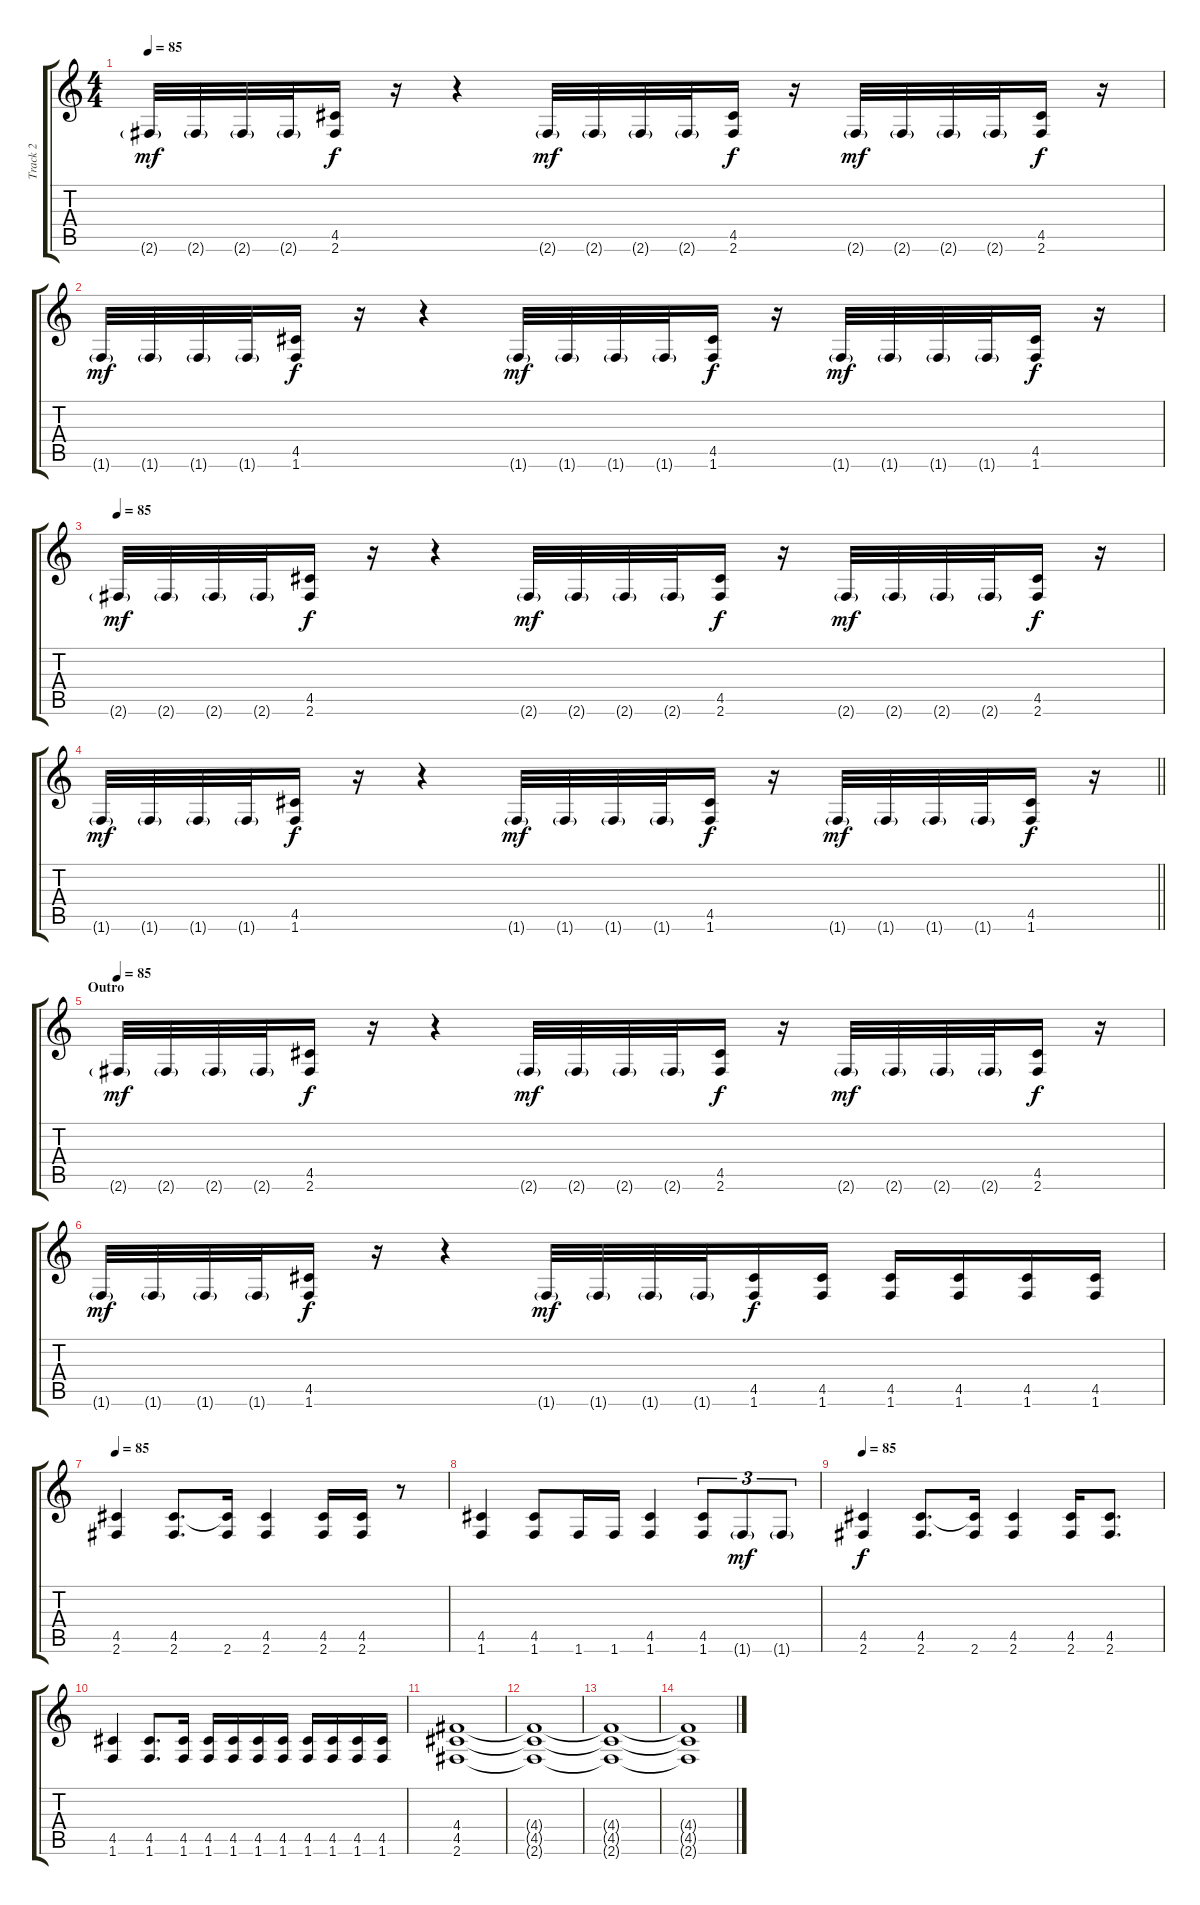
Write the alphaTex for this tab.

\track ("Track 2" "Track 2") {instrument overdrivenguitar}
\staff {score tabs}
\tuning (E4 B3 G3 D3 A2 E2) {hide}
\ts (4 4)
\tempo 85
\clef g2
\ks c
2.6{g}.32{dy mf} 2.6{g}.32 2.6{g}.32 2.6{g}.32 (4.5 2.6).16{dy f} r.16 r.4 2.6{g}.32{dy mf} 2.6{g}.32 2.6{g}.32 2.6{g}.32 (4.5 2.6).16{dy f} r.16 2.6{g}.32{dy mf} 2.6{g}.32 2.6{g}.32 2.6{g}.32 (4.5 2.6).16{dy f} r.16 |
1.6{g}.32{dy mf} 1.6{g}.32 1.6{g}.32 1.6{g}.32 (4.5 1.6).16{dy f} r.16 r.4 1.6{g}.32{dy mf} 1.6{g}.32 1.6{g}.32 1.6{g}.32 (4.5 1.6).16{dy f} r.16 1.6{g}.32{dy mf} 1.6{g}.32 1.6{g}.32 1.6{g}.32 (4.5 1.6).16{dy f} r.16 |
\tempo 85
2.6{g}.32{dy mf} 2.6{g}.32 2.6{g}.32 2.6{g}.32 (4.5 2.6).16{dy f} r.16 r.4 2.6{g}.32{dy mf} 2.6{g}.32 2.6{g}.32 2.6{g}.32 (4.5 2.6).16{dy f} r.16 2.6{g}.32{dy mf} 2.6{g}.32 2.6{g}.32 2.6{g}.32 (4.5 2.6).16{dy f} r.16 |
\barLineRight lightlight
1.6{g}.32{dy mf} 1.6{g}.32 1.6{g}.32 1.6{g}.32 (4.5 1.6).16{dy f} r.16 r.4 1.6{g}.32{dy mf} 1.6{g}.32 1.6{g}.32 1.6{g}.32 (4.5 1.6).16{dy f} r.16 1.6{g}.32{dy mf} 1.6{g}.32 1.6{g}.32 1.6{g}.32 (4.5 1.6).16{dy f} r.16 |
\section ("" "Outro")
\tempo 85
2.6{g}.32{dy mf} 2.6{g}.32 2.6{g}.32 2.6{g}.32 (4.5 2.6).16{dy f} r.16 r.4 2.6{g}.32{dy mf} 2.6{g}.32 2.6{g}.32 2.6{g}.32 (4.5 2.6).16{dy f} r.16 2.6{g}.32{dy mf} 2.6{g}.32 2.6{g}.32 2.6{g}.32 (4.5 2.6).16{dy f} r.16 |
1.6{g}.32{dy mf} 1.6{g}.32 1.6{g}.32 1.6{g}.32 (4.5 1.6).16{dy f} r.16 r.4 1.6{g}.32{dy mf} 1.6{g}.32 1.6{g}.32 1.6{g}.32 (4.5 1.6).16{dy f} (4.5 1.6).16 (4.5 1.6).16 (4.5 1.6).16 (4.5 1.6).16 (4.5 1.6).16 |
\tempo 85
(4.5 2.6).4 (4.5 2.6).8{d} (4.5{t} 2.6).16 (4.5 2.6).4 (4.5 2.6).16 (4.5 2.6).16 r.8 |
(4.5 1.6).4 (4.5 1.6).8 1.6.16 1.6.16 (4.5 1.6).4 (4.5 1.6).8{tu (3 2)} 1.6{g}.8{tu (3 2) dy mf} 1.6{g}.8{tu (3 2)} |
\tempo 85
(4.5 2.6).4{dy f} (4.5 2.6).8{d} (4.5{t} 2.6).16 (4.5 2.6).4 (4.5 2.6).16 (4.5 2.6).8{d} |
(4.5 1.6).4 (4.5 1.6).8{d} (4.5 1.6).16 (4.5 1.6).16 (4.5 1.6).16 (4.5 1.6).16 (4.5 1.6).16 (4.5 1.6).16 (4.5 1.6).16 (4.5 1.6).16 (4.5 1.6).16 |
(4.4 4.5 2.6).1 |
(4.4{t} 4.5{t} 2.6{t}).1 |
(4.4{t} 4.5{t} 2.6{t}).1 |
(4.4{t} 4.5{t} 2.6{t}).1
